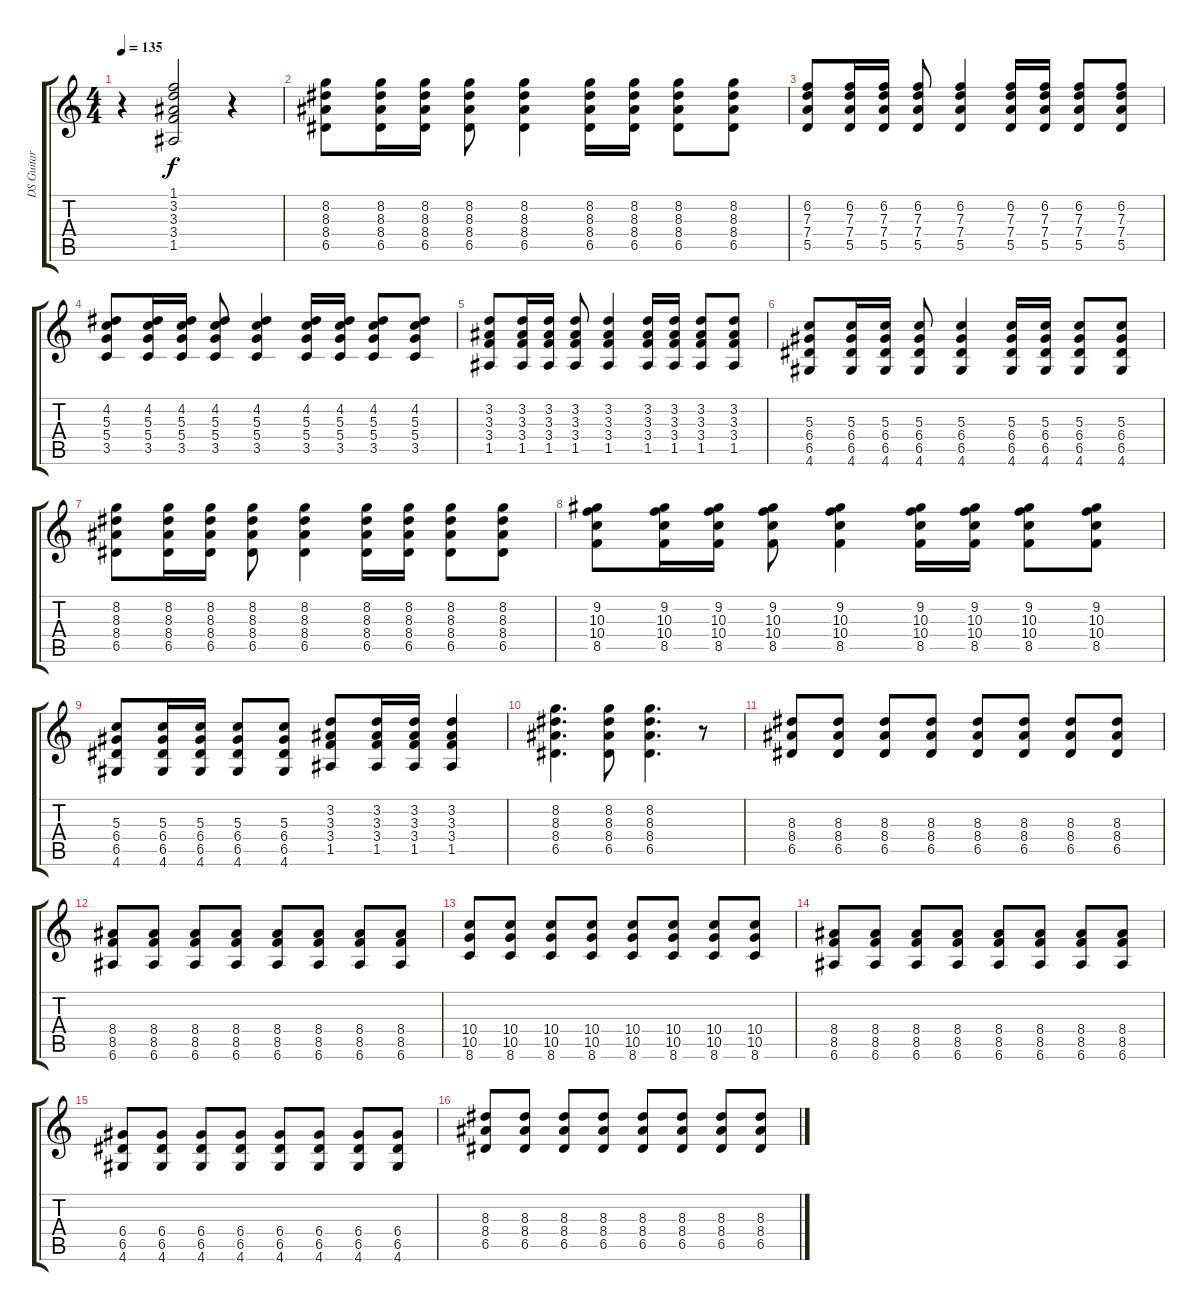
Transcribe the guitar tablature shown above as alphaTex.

\track ("DS Guitar 1" "DS Guitar ") {instrument distortionguitar}
\staff {score tabs}
\tuning (E4 B3 G3 D3 A2 E2) {hide}
\ts (4 4)
\tempo 135
\clef g2
\ks c
r.4{dy f} (1.1 3.2 3.3 3.4 1.5).2 r.4 |
(8.2 8.3 8.4 6.5).8 (8.2 8.3 8.4 6.5).16 (8.2 8.3 8.4 6.5).16 (8.2 8.3 8.4 6.5).8 (8.2 8.3 8.4 6.5).4 (8.2 8.3 8.4 6.5).16 (8.2 8.3 8.4 6.5).16 (8.2 8.3 8.4 6.5).8 (8.2 8.3 8.4 6.5).8 |
(6.2 7.3 7.4 5.5).8 (6.2 7.3 7.4 5.5).16 (6.2 7.3 7.4 5.5).16 (6.2 7.3 7.4 5.5).8 (6.2 7.3 7.4 5.5).4 (6.2 7.3 7.4 5.5).16 (6.2 7.3 7.4 5.5).16 (6.2 7.3 7.4 5.5).8 (6.2 7.3 7.4 5.5).8 |
(4.2 5.3 5.4 3.5).8 (4.2 5.3 5.4 3.5).16 (4.2 5.3 5.4 3.5).16 (4.2 5.3 5.4 3.5).8 (4.2 5.3 5.4 3.5).4 (4.2 5.3 5.4 3.5).16 (4.2 5.3 5.4 3.5).16 (4.2 5.3 5.4 3.5).8 (4.2 5.3 5.4 3.5).8 |
(3.2 3.3 3.4 1.5).8 (3.2 3.3 3.4 1.5).16 (3.2 3.3 3.4 1.5).16 (3.2 3.3 3.4 1.5).8 (3.2 3.3 3.4 1.5).4 (3.2 3.3 3.4 1.5).16 (3.2 3.3 3.4 1.5).16 (3.2 3.3 3.4 1.5).8 (3.2 3.3 3.4 1.5).8 |
(5.3 6.4 6.5 4.6).8 (5.3 6.4 6.5 4.6).16 (5.3 6.4 6.5 4.6).16 (5.3 6.4 6.5 4.6).8 (5.3 6.4 6.5 4.6).4 (5.3 6.4 6.5 4.6).16 (5.3 6.4 6.5 4.6).16 (5.3 6.4 6.5 4.6).8 (5.3 6.4 6.5 4.6).8 |
(8.2 8.3 8.4 6.5).8 (8.2 8.3 8.4 6.5).16 (8.2 8.3 8.4 6.5).16 (8.2 8.3 8.4 6.5).8 (8.2 8.3 8.4 6.5).4 (8.2 8.3 8.4 6.5).16 (8.2 8.3 8.4 6.5).16 (8.2 8.3 8.4 6.5).8 (8.2 8.3 8.4 6.5).8 |
(9.2 10.3 10.4 8.5).8 (9.2 10.3 10.4 8.5).16 (9.2 10.3 10.4 8.5).16 (9.2 10.3 10.4 8.5).8 (9.2 10.3 10.4 8.5).4 (9.2 10.3 10.4 8.5).16 (9.2 10.3 10.4 8.5).16 (9.2 10.3 10.4 8.5).8 (9.2 10.3 10.4 8.5).8 |
(5.3 6.4 6.5 4.6).8 (5.3 6.4 6.5 4.6).16 (5.3 6.4 6.5 4.6).16 (5.3 6.4 6.5 4.6).8 (5.3 6.4 6.5 4.6).8 (3.2 3.3 3.4 1.5).8 (3.2 3.3 3.4 1.5).16 (3.2 3.3 3.4 1.5).16 (3.2 3.3 3.4 1.5).4 |
(8.2 8.3 8.4 6.5).4{d} (8.2 8.3 8.4 6.5).8 (8.2 8.3 8.4 6.5).4{d} r.8 |
(8.3 8.4 6.5).8 (8.3 8.4 6.5).8 (8.3 8.4 6.5).8 (8.3 8.4 6.5).8 (8.3 8.4 6.5).8 (8.3 8.4 6.5).8 (8.3 8.4 6.5).8 (8.3 8.4 6.5).8 |
(8.4 8.5 6.6).8 (8.4 8.5 6.6).8 (8.4 8.5 6.6).8 (8.4 8.5 6.6).8 (8.4 8.5 6.6).8 (8.4 8.5 6.6).8 (8.4 8.5 6.6).8 (8.4 8.5 6.6).8 |
(10.4 10.5 8.6).8 (10.4 10.5 8.6).8 (10.4 10.5 8.6).8 (10.4 10.5 8.6).8 (10.4 10.5 8.6).8 (10.4 10.5 8.6).8 (10.4 10.5 8.6).8 (10.4 10.5 8.6).8 |
(8.4 8.5 6.6).8 (8.4 8.5 6.6).8 (8.4 8.5 6.6).8 (8.4 8.5 6.6).8 (8.4 8.5 6.6).8 (8.4 8.5 6.6).8 (8.4 8.5 6.6).8 (8.4 8.5 6.6).8 |
(6.4 6.5 4.6).8 (6.4 6.5 4.6).8 (6.4 6.5 4.6).8 (6.4 6.5 4.6).8 (6.4 6.5 4.6).8 (6.4 6.5 4.6).8 (6.4 6.5 4.6).8 (6.4 6.5 4.6).8 |
(8.3 8.4 6.5).8 (8.3 8.4 6.5).8 (8.3 8.4 6.5).8 (8.3 8.4 6.5).8 (8.3 8.4 6.5).8 (8.3 8.4 6.5).8 (8.3 8.4 6.5).8 (8.3 8.4 6.5).8
